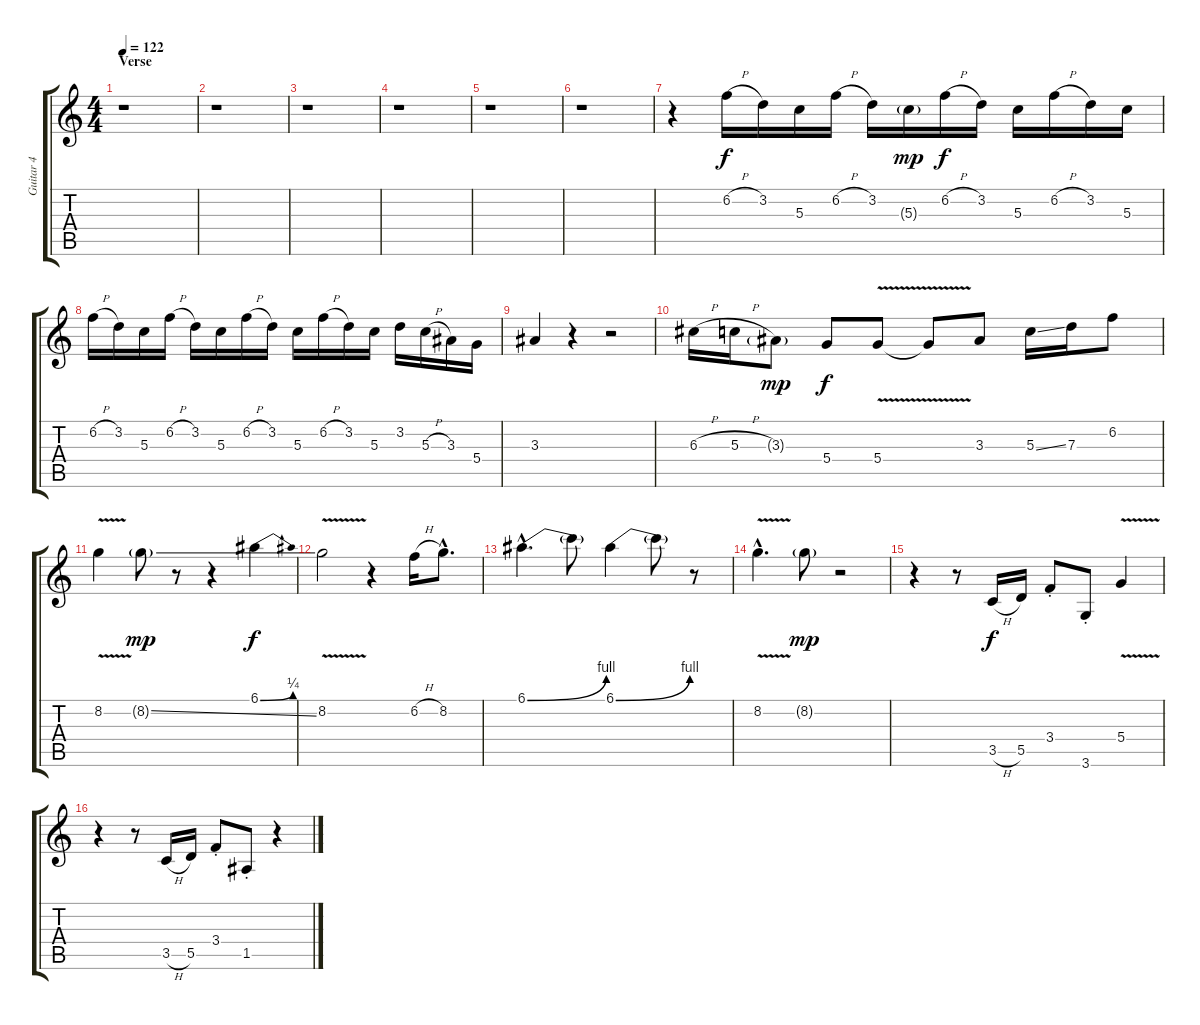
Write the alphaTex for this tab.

\track ("Guitar 4" "Guitar 4") {instrument distortionguitar}
\staff {score tabs}
\tuning (E4 B3 G3 D3 A2 E2) {hide}
\ts (4 4)
\section ("" "Verse")
\tempo 122
\clef g2
\ks c
r.1{dy f} |
r.1 |
r.1 |
r.1 |
r.1 |
r.1 |
r.4 6.2{h}.16 3.2.16 5.3.16 6.2{h}.16 3.2.16 5.3{g}.16{dy mp} 6.2{h}.16{dy f} 3.2.16 5.3.16 6.2{h}.16 3.2.16 5.3.16 |
6.2{h}.16 3.2.16 5.3.16 6.2{h}.16 3.2.16 5.3.16 6.2{h}.16 3.2.16 5.3.16 6.2{h}.16 3.2.16 5.3.16 3.2.16 5.3{h}.16 3.3.16 5.4.16 |
3.3.4 r.4 r.2 |
6.3{h}.16 5.3{h}.16 3.3{g}.8{dy mp} 5.4.8{dy f} 5.4{v}.8 5.4{t}.8 3.3.8 5.3{ss}.16 7.3.16 6.2.8 |
8.2{v}.4 8.2{ss g}.8{dy mp} r.8 r.4 6.1{be (bend 0 0 60 1)}.4{dy f} |
8.2{v}.2 r.4 6.2{h}.16 8.2{hac}.8{d} |
6.1{be (bend 0 0 60 4) hac}.4{d} 6.1{t}.8 6.1{be (bend 0 0 60 4)}.4 6.1{t}.8 r.8 |
8.2{v hac}.4{d} 8.2{g}.8{dy mp} r.2 |
r.4 r.8 3.5{h}.16{dy f} 5.5.16 3.4{st}.8 3.6{st}.8 5.4{v}.4 |
r.4 r.8 3.5{h}.16 5.5.16 3.4{st}.8 1.5{st}.8 r.4
